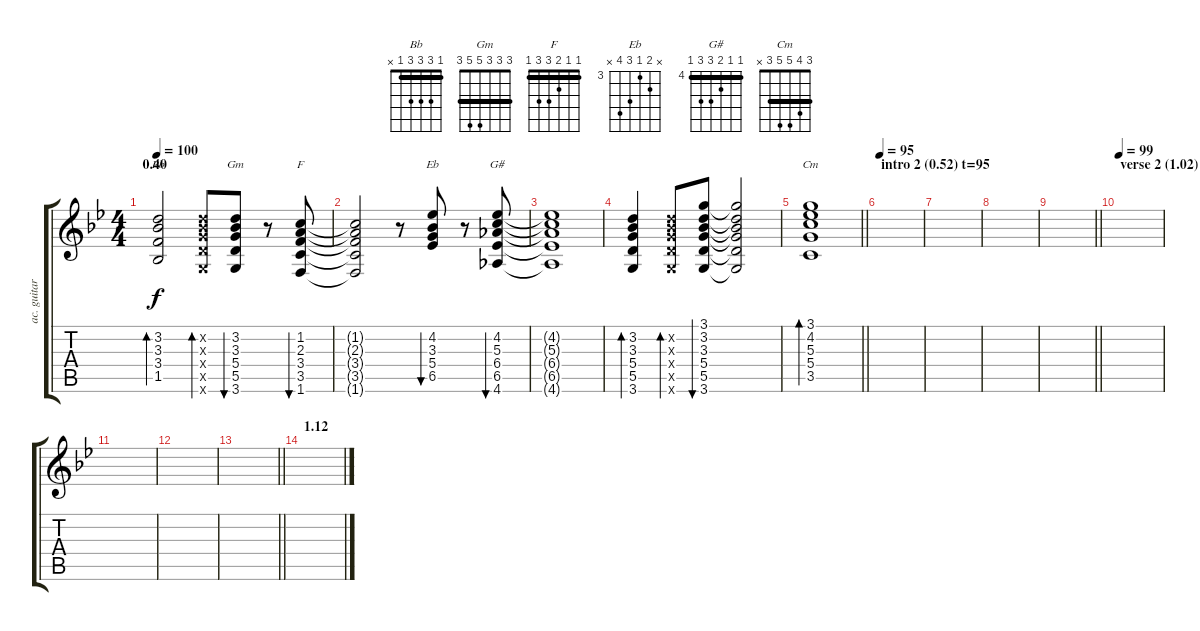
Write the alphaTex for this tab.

\track ("ac. guitar" "ac. guitar") {instrument acousticguitarsteel}
\staff {score tabs}
\tuning (E4 B3 G3 D3 A2 E2) {hide}
\chord ("Bb" 1 3 3 3 1 x) {barre 1}
\chord ("Gm" 3 3 3 5 5 3) {barre 3}
\chord ("F" 1 1 2 3 3 1) {barre 1}
\chord ("Eb" x 4 3 5 6 x) {firstfret 3}
\chord ("G#" 4 4 5 6 6 4) {firstfret 4 barre 4}
\chord ("Cm" 3 4 5 5 3 x) {barre 3}
\ts (4 4)
\section ("" "0.40")
\tempo 100
\clef g2
\ks bb
(3.2 3.3 3.4 1.5).2{bd 30 ch "Bb" dy f} (3.2{x} 3.3{x} 5.4{x} 5.5{x} 3.6{x}).8{bd 30} (3.2 3.3 5.4 5.5 3.6).8{bu 30 ch "Gm"} r.8 (1.2 2.3 3.4 3.5 1.6).8{bu 30 ch "F"} |
(1.2{t} 2.3{t} 3.4{t} 3.5{t} 1.6{t}).2 r.8 (4.2 3.3 5.4 6.5).8{bu 30 ch "Eb"} r.8 (4.2 5.3 6.4 6.5 4.6).8{bu 30 ch "G#"} |
(4.2{t} 5.3{t} 6.4{t} 6.5{t} 4.6{t}).1 |
(3.2 3.3 5.4 5.5 3.6).4{bd 30} (3.2{x} 3.3{x} 5.4{x} 5.5{x} 3.6{x}).8{bd 30} (3.1 3.2 3.3 5.4 5.5 3.6).8{bu 30} (3.1{t} 3.2{t} 3.3{t} 5.4{t} 5.5{t} 3.6{t}).2 |
\barLineRight lightlight
(3.1 4.2 5.3 5.4 3.5).1{bd 30 ch "Cm"} |
\section ("" "intro 2 (0.52) t=95")
\tempo 95
|
|
|
\barLineRight lightlight
|
\section ("" "verse 2 (1.02) t=99")
\tempo 99
|
|
|
\barLineRight lightlight
|
\section ("" "1.12")
